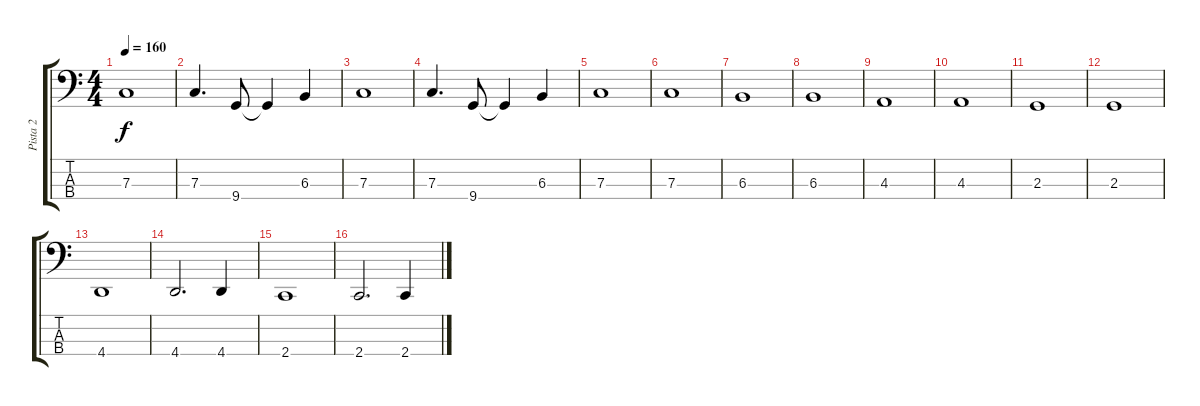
\track ("Pista 2" "Pista 2") {instrument electricbassfinger}
\staff {score tabs}
\tuning (G2 D2 F1 Bb0) {hide}
\ts (4 4)
\tempo 160
\clef f4
\ks c
7.3.1{dy f} |
7.3.4{d} 9.4.8 9.4{t}.4 6.3.4 |
7.3.1 |
7.3.4{d} 9.4.8 9.4{t}.4 6.3.4 |
7.3.1 |
7.3.1 |
6.3.1 |
6.3.1 |
4.3.1 |
4.3.1 |
2.3.1 |
2.3.1 |
4.4.1 |
4.4.2{d} 4.4.4 |
2.4.1 |
2.4.2{d} 2.4.4
